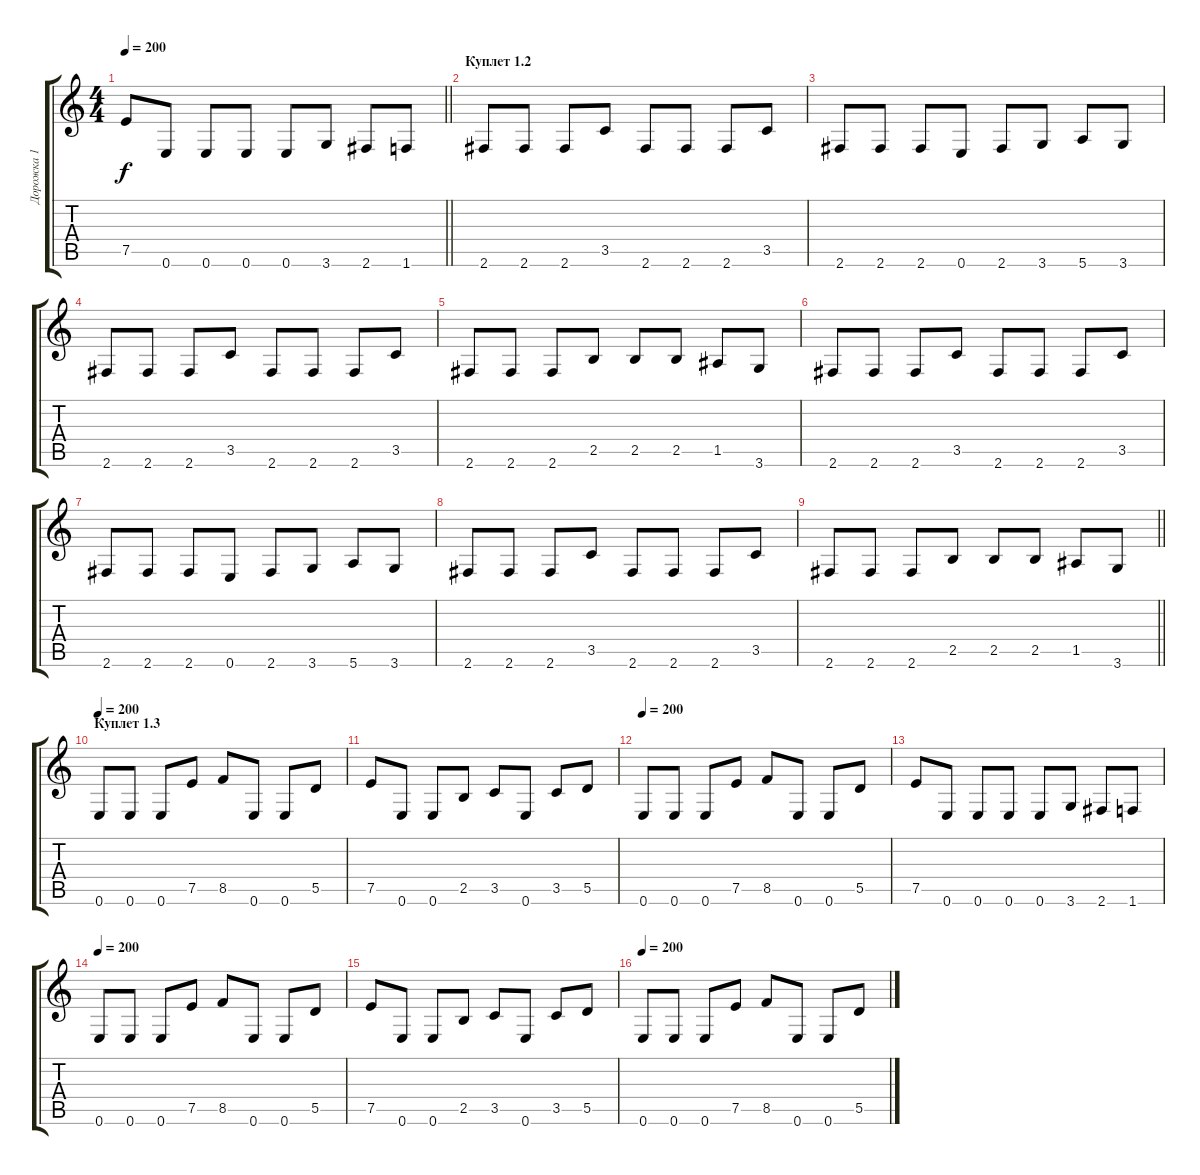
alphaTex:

\track ("Дорожка 1" "Дорожка 1") {instrument distortionguitar}
\staff {score tabs}
\tuning (E4 B3 G3 D3 A2 E2) {hide}
\ts (4 4)
\tempo 200
\clef g2
\barLineRight lightlight
\ks c
7.5.8{dy f} 0.6.8 0.6.8 0.6.8 0.6.8 3.6.8 2.6.8 1.6.8 |
\section ("" "Куплет 1.2")
2.6.8 2.6.8 2.6.8 3.5.8 2.6.8 2.6.8 2.6.8 3.5.8 |
2.6.8 2.6.8 2.6.8 0.6.8 2.6.8 3.6.8 5.6.8 3.6.8 |
2.6.8 2.6.8 2.6.8 3.5.8 2.6.8 2.6.8 2.6.8 3.5.8 |
2.6.8 2.6.8 2.6.8 2.5.8 2.5.8 2.5.8 1.5.8 3.6.8 |
2.6.8 2.6.8 2.6.8 3.5.8 2.6.8 2.6.8 2.6.8 3.5.8 |
2.6.8 2.6.8 2.6.8 0.6.8 2.6.8 3.6.8 5.6.8 3.6.8 |
2.6.8 2.6.8 2.6.8 3.5.8 2.6.8 2.6.8 2.6.8 3.5.8 |
\barLineRight lightlight
2.6.8 2.6.8 2.6.8 2.5.8 2.5.8 2.5.8 1.5.8 3.6.8 |
\section ("" "Куплет 1.3")
\tempo 200
0.6.8 0.6.8 0.6.8 7.5.8 8.5.8 0.6.8 0.6.8 5.5.8 |
7.5.8 0.6.8 0.6.8 2.5.8 3.5.8 0.6.8 3.5.8 5.5.8 |
\tempo 200
0.6.8 0.6.8 0.6.8 7.5.8 8.5.8 0.6.8 0.6.8 5.5.8 |
7.5.8 0.6.8 0.6.8 0.6.8 0.6.8 3.6.8 2.6.8 1.6.8 |
\tempo 200
0.6.8 0.6.8 0.6.8 7.5.8 8.5.8 0.6.8 0.6.8 5.5.8 |
7.5.8 0.6.8 0.6.8 2.5.8 3.5.8 0.6.8 3.5.8 5.5.8 |
\tempo 200
0.6.8 0.6.8 0.6.8 7.5.8 8.5.8 0.6.8 0.6.8 5.5.8
